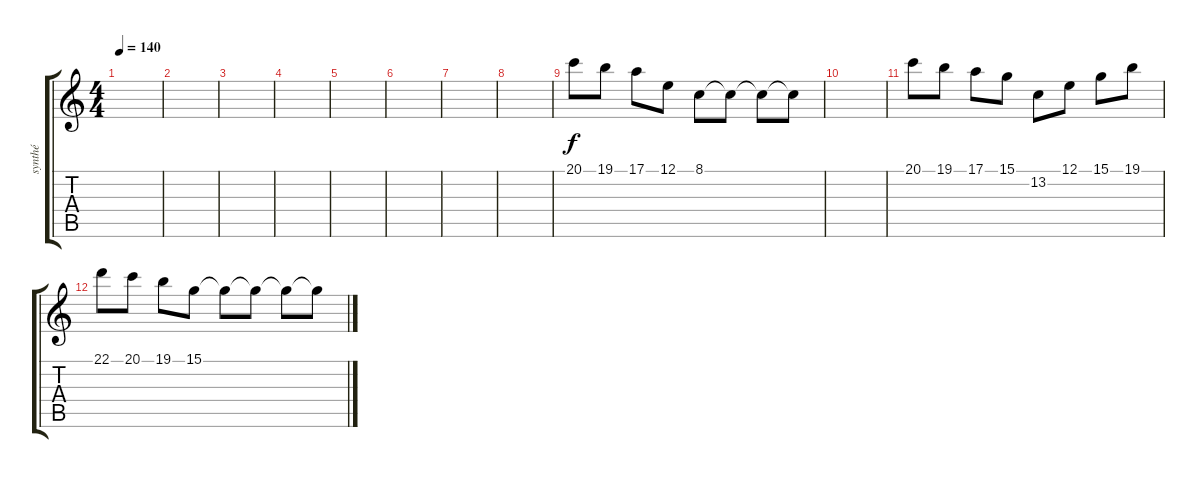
\track ("synthé" "synthé") {instrument stringensemble1}
\staff {score tabs}
\tuning (E4 B3 G3 D3 A2 E2) {hide}
\ts (4 4)
\tempo 140
\clef g2
\ks c
|
|
|
|
|
|
|
|
20.1.8{volume 8 instrument musicbox} 19.1.8 17.1.8 12.1.8 8.1.8 8.1{t}.8 8.1{t}.8 8.1{t}.8 |
|
20.1.8 19.1.8 17.1.8 15.1.8 13.2.8 12.1.8 15.1.8 19.1.8 |
22.1.8 20.1.8 19.1.8 15.1.8 15.1{t}.8 15.1{t}.8 15.1{t}.8 15.1{t}.8
